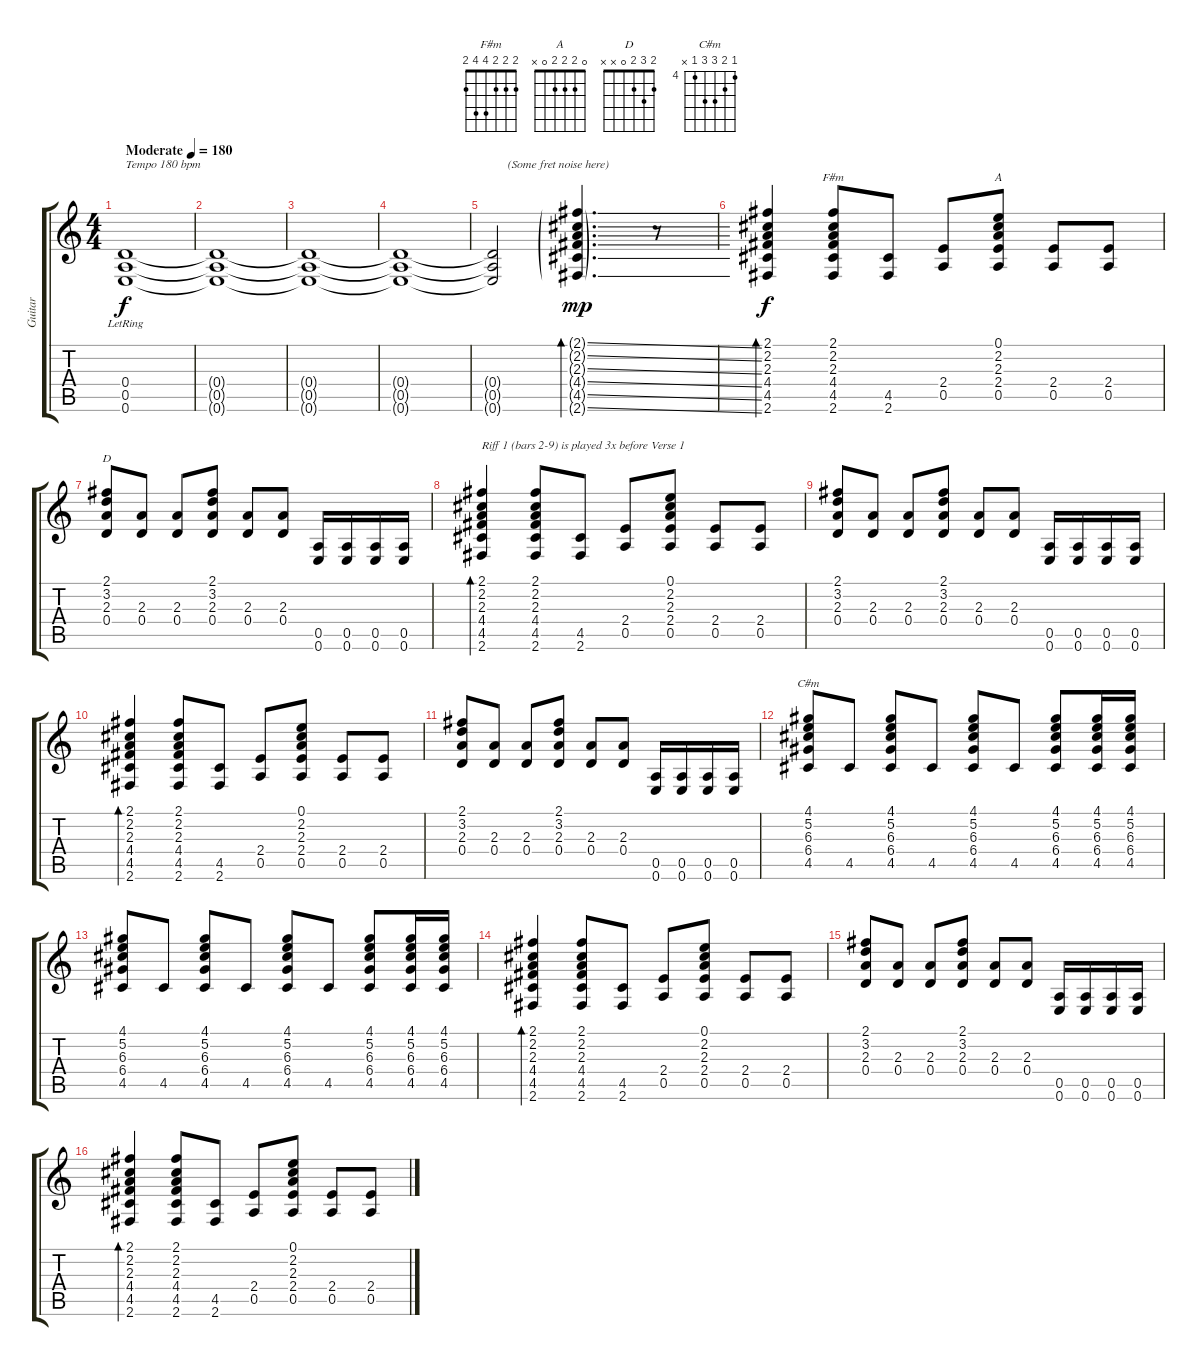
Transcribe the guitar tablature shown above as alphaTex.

\track ("Guitar" "Guitar") {instrument electricguitarclean}
\staff {score tabs}
\tuning (E4 B3 G3 D3 A2 E2) {hide}
\chord ("F#m" 2 2 2 4 4 2)
\chord ("A" 0 2 2 2 0 x)
\chord ("D" 2 3 2 0 x x)
\chord ("C#m" 4 5 6 6 4 x) {firstfret 4}
\ts (4 4)
\tempo (180 "Moderate")
\clef g2
\ks c
(0.4{lr} 0.5{lr} 0.6{lr}).1{txt "Tempo 180 bpm" dy f instrument electricguitarclean} |
(0.4{t} 0.5{t} 0.6{t}).1 |
(0.4{t} 0.5{t} 0.6{t}).1 |
(0.4{t} 0.5{t} 0.6{t}).1 |
(0.4{t} 0.5{t} 0.6{t}).2{txt "     (Some fret noise here)"} (2.1{ss g} 2.2{ss g} 2.3{ss g} 4.4{ss g} 4.5{ss g} 2.6{ss g}).4{d bd 120 dy mp volume 6 instrument guitarfretnoise} r.8{volume 11 instrument electricguitarclean} |
(2.1 2.2 2.3 4.4 4.5 2.6).4{bd 120 dy f} (2.1 2.2 2.3 4.4 4.5 2.6).8{ch "F#m"} (4.5 2.6).8 (2.4 0.5).8 (0.1 2.2 2.3 2.4 0.5).8{ch "A"} (2.4 0.5).8 (2.4 0.5).8 |
(2.1 3.2 2.3 0.4).8{ch "D"} (2.3 0.4).8 (2.3 0.4).8 (2.1 3.2 2.3 0.4).8 (2.3 0.4).8 (2.3 0.4).8 (0.5 0.6).16 (0.5 0.6).16 (0.5 0.6).16 (0.5 0.6).16 |
(2.1 2.2 2.3 4.4 4.5 2.6).4{bd 120 txt "Riff 1 (bars 2-9) is played 3x before Verse 1"} (2.1 2.2 2.3 4.4 4.5 2.6).8 (4.5 2.6).8 (2.4 0.5).8 (0.1 2.2 2.3 2.4 0.5).8 (2.4 0.5).8 (2.4 0.5).8 |
(2.1 3.2 2.3 0.4).8 (2.3 0.4).8 (2.3 0.4).8 (2.1 3.2 2.3 0.4).8 (2.3 0.4).8 (2.3 0.4).8 (0.5 0.6).16 (0.5 0.6).16 (0.5 0.6).16 (0.5 0.6).16 |
(2.1 2.2 2.3 4.4 4.5 2.6).4{bd 120} (2.1 2.2 2.3 4.4 4.5 2.6).8 (4.5 2.6).8 (2.4 0.5).8 (0.1 2.2 2.3 2.4 0.5).8 (2.4 0.5).8 (2.4 0.5).8 |
(2.1 3.2 2.3 0.4).8 (2.3 0.4).8 (2.3 0.4).8 (2.1 3.2 2.3 0.4).8 (2.3 0.4).8 (2.3 0.4).8 (0.5 0.6).16 (0.5 0.6).16 (0.5 0.6).16 (0.5 0.6).16 |
(4.1 5.2 6.3 6.4 4.5).8{ch "C#m"} 4.5.8 (4.1 5.2 6.3 6.4 4.5).8 4.5.8 (4.1 5.2 6.3 6.4 4.5).8 4.5.8 (4.1 5.2 6.3 6.4 4.5).8 (4.1 5.2 6.3 6.4 4.5).16 (4.1 5.2 6.3 6.4 4.5).16 |
(4.1 5.2 6.3 6.4 4.5).8 4.5.8 (4.1 5.2 6.3 6.4 4.5).8 4.5.8 (4.1 5.2 6.3 6.4 4.5).8 4.5.8 (4.1 5.2 6.3 6.4 4.5).8 (4.1 5.2 6.3 6.4 4.5).16 (4.1 5.2 6.3 6.4 4.5).16 |
(2.1 2.2 2.3 4.4 4.5 2.6).4{bd 120} (2.1 2.2 2.3 4.4 4.5 2.6).8 (4.5 2.6).8 (2.4 0.5).8 (0.1 2.2 2.3 2.4 0.5).8 (2.4 0.5).8 (2.4 0.5).8 |
(2.1 3.2 2.3 0.4).8 (2.3 0.4).8 (2.3 0.4).8 (2.1 3.2 2.3 0.4).8 (2.3 0.4).8 (2.3 0.4).8 (0.5 0.6).16 (0.5 0.6).16 (0.5 0.6).16 (0.5 0.6).16 |
(2.1 2.2 2.3 4.4 4.5 2.6).4{bd 120} (2.1 2.2 2.3 4.4 4.5 2.6).8 (4.5 2.6).8 (2.4 0.5).8 (0.1 2.2 2.3 2.4 0.5).8 (2.4 0.5).8 (2.4 0.5).8
